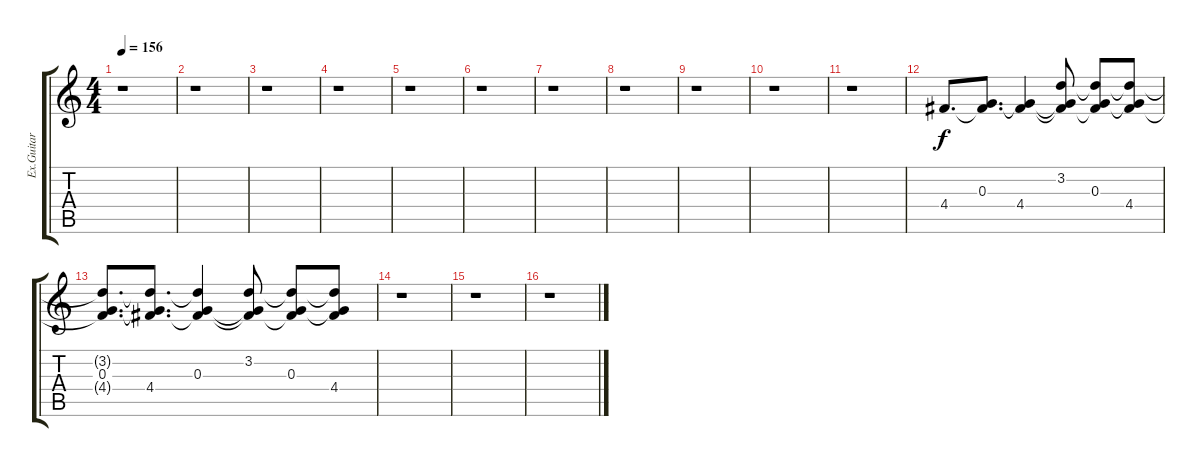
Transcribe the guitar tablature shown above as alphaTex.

\track ("Ex.Guitar" "Ex.Guitar") {instrument electricguitarclean}
\staff {score tabs}
\tuning (E4 B3 G3 D3 A2 D2) {hide}
\ts (4 4)
\tempo 156
\clef g2
\ks c
r.1{dy f} |
r.1 |
r.1 |
r.1 |
r.1 |
r.1 |
r.1 |
r.1 |
r.1 |
r.1 |
r.1 |
4.4.8{d} (0.3 4.4{t}).8{d} (0.3{t} 4.4).4 (3.2 0.3{t} 4.4{t}).8 (3.2{t} 0.3 4.4{t}).8 (3.2{t} 0.3{t} 4.4).8 |
(3.2{t} 0.3 4.4{t}).8{d} (3.2{t} 0.3{t} 4.4).8{d} (3.2{t} 0.3 4.4{t}).4 (3.2 0.3{t} 4.4{t}).8 (3.2{t} 0.3 4.4{t}).8 (3.2{t} 0.3{t} 4.4).8 |
r.1 |
r.1 |
r.1
